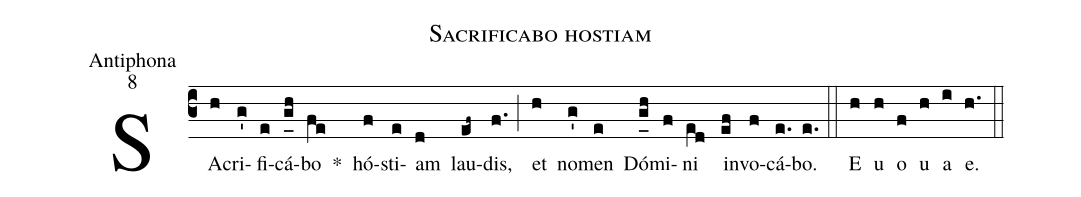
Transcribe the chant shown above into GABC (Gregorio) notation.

name:Sacrificabo hostiam;
office-part:Antiphona;
mode:8;
%%
(c3) SA(h)cri(g')fi(e)cá(g_[uh:l]h)bo(fe) *() hó(f)sti(e)am(d) lau(ef~)dis,(f.) (;) et(h) no(g')men(e) Dó(g_[uh:l]h)mi(f)ni(e[ll:1]d) in(ef)vo(f)cá(e.)bo.(e.) (::) <eu>E(h) u(h) o(f) u(h) a(i) e.</eu>(h.) (::)
